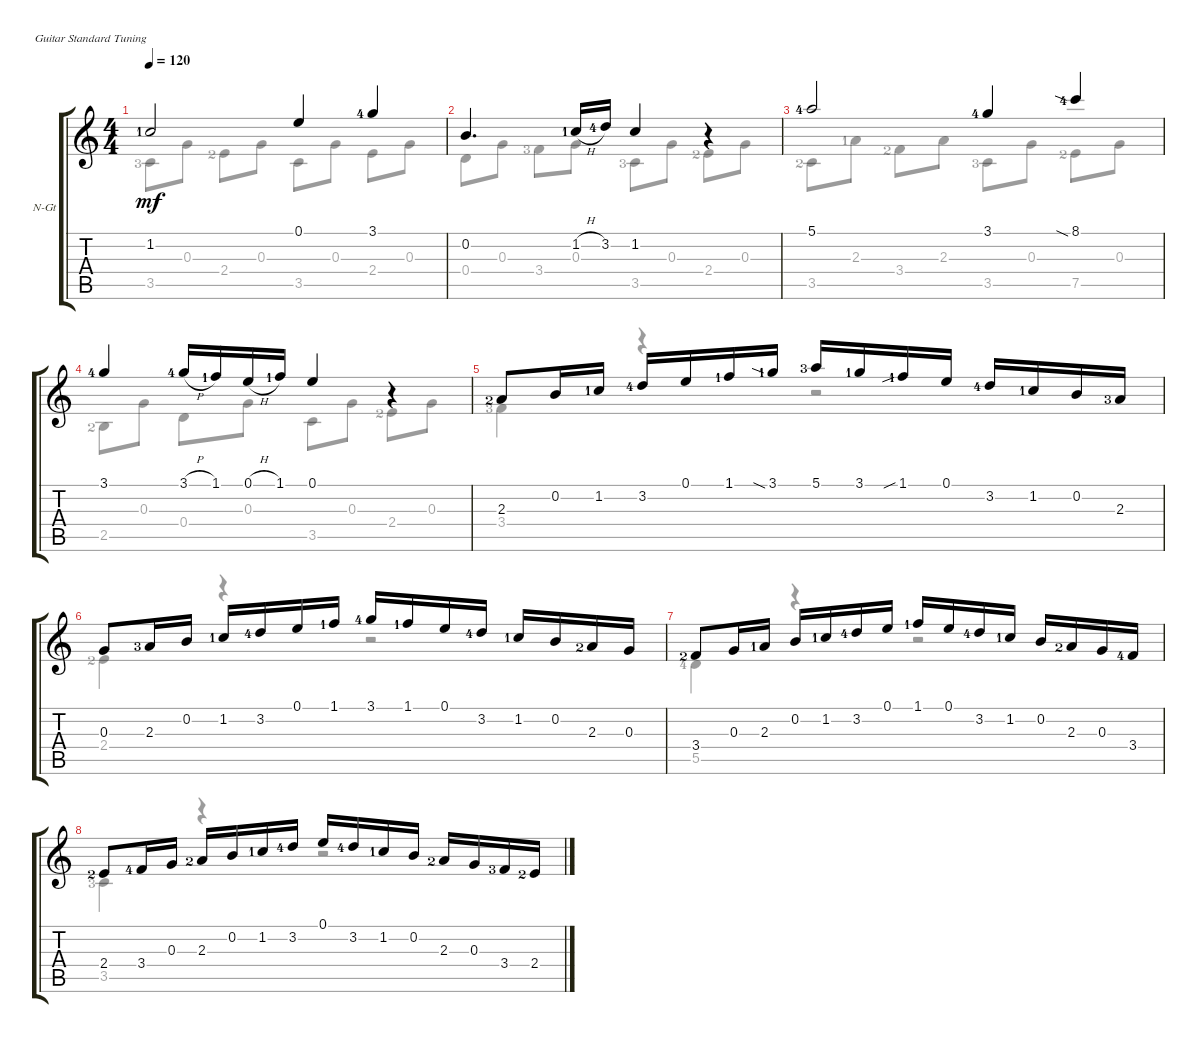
\defaultSystemsLayout 4
\bracketExtendMode groupsimilarinstruments
\firstSystemTrackNameOrientation horizontal
\otherSystemsTrackNameOrientation horizontal
\track ("Nylon Guitar" "N-Gt") {instrument acousticguitarsteel}
\staff {score tabs}
\tuning (E4 B3 G3 D3 A2 E2)
\voice
\ts (4 4)
\tempo 120
\clef g2
\ks c
1.2{lf 2}.2{dy mf instrument acousticguitarsteel} 0.1.4 3.1{lf 5}.4 |
0.2.4{d} 1.2{h lf 2}.16 3.2{lf 5}.16 1.2.4 r.4 |
5.1{lf 5}.2 3.1{lf 5}.4 8.1{sia lf 5}.4 |
3.1{lf 5}.4 3.1{h lf 5}.16 1.1{lf 2}.16 0.1{h}.16 1.1{lf 2}.16 0.1.4 r.4 |
2.3{lf 3}.8 0.2.16 1.2{lf 2}.16 3.2{lf 5}.16 0.1.16 1.1{lf 2}.16 3.1{sia lf 2}.16 5.1{lf 4}.16 3.1{lf 2}.16 1.1{sib lf 2}.16 0.1.16 3.2{lf 5}.16 1.2{lf 2}.16 0.2.16 2.3{lf 4}.16 |
0.3.8 2.3{lf 4}.16 0.2.16 1.2{lf 2}.16 3.2{lf 5}.16 0.1.16 1.1{lf 2}.16 3.1{lf 5}.16 1.1{lf 2}.16 0.1.16 3.2{lf 5}.16 1.2{lf 2}.16 0.2.16 2.3{lf 3}.16 0.3.16 |
3.4{lf 3}.8 0.3.16 2.3{lf 2}.16 0.2.16 1.2{lf 2}.16 3.2{lf 5}.16 0.1.16 1.1{lf 2}.16 0.1.16 3.2{lf 5}.16 1.2{lf 2}.16 0.2.16 2.3{lf 3}.16 0.3.16 3.4{lf 5}.16 |
2.4{lf 3}.8 3.4{lf 5}.16 0.3.16 2.3{lf 3}.16 0.2.16 1.2{lf 2}.16 3.2{lf 5}.16 0.1.16 3.2{lf 5}.16 1.2{lf 2}.16 0.2.16 2.3{lf 3}.16 0.3.16 3.4{lf 4}.16 2.4{lf 3}.16
\voice
\clef g2
\ottava regular
\simile none
\ks c
3.5{lf 4}.8{dy mf} 0.3.8 2.4{lf 3}.8 0.3.8 3.5.8 0.3.8 2.4.8 0.3.8 |
0.4.8 0.3.8 3.4{lf 4}.8 0.3.8 3.5{lf 4}.8 0.3.8 2.4{lf 3}.8 0.3.8 |
3.5{lf 3}.8 2.3{lf 2}.8 3.4{lf 3}.8 2.3.8 3.5{lf 4}.8 0.3.8 7.5{lf 3}.8 0.3.8 |
2.5{lf 3}.8 0.3.8 0.4.8 0.3.8 3.5.8 0.3.8 2.4{lf 3}.8 0.3.8 |
3.4{lf 4}.4 r.4 r.2 |
2.4{lf 3}.4 r.4 r.2 |
5.5{lf 5}.4 r.4 r.2 |
3.5{lf 4}.4 r.4 r.2
